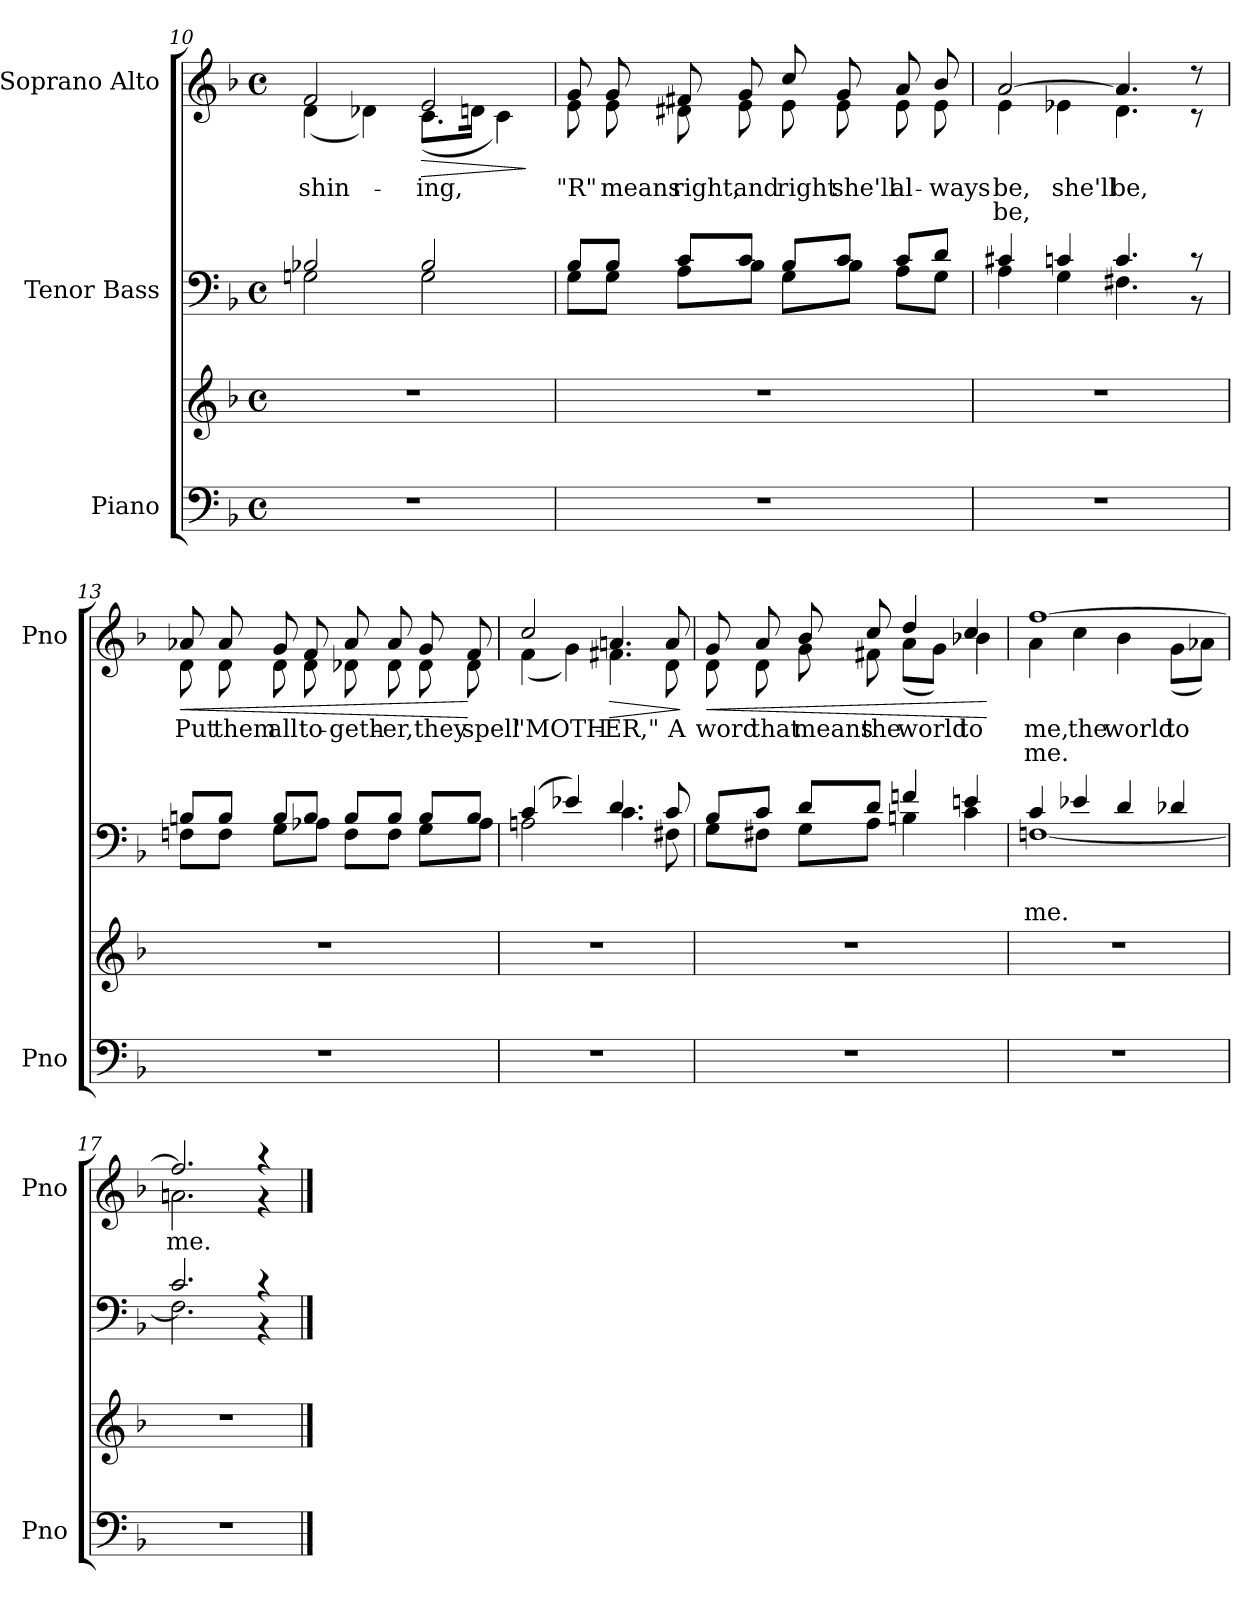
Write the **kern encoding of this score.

**kern	**kern	**kern	**text	**text	**kern	**text	**text	**dynam
*part3	*part3	*part2	*part2	*part2	*part1	*part1	*part1	*part1
*staff4	*staff3	*staff2	*staff2	*staff2	*staff1	*staff1	*staff1	*staff1
*I"Piano	*	*I"Tenor Bass	*	*	*I"Soprano Alto	*	*	*
*I'Pno	*	*	*	*	*I'Pno	*	*	*
*clefF4	*clefG2	*clefF4	*	*	*clefG2	*	*	*
*k[b-]	*k[b-]	*k[b-]	*	*	*k[b-]	*	*	*
*F:	*F:	*F:	*	*	*F:	*	*	*
*M4/4	*M4/4	*M4/4	*	*	*M4/4	*	*	*
*met(c)	*met(c)	*met(c)	*	*	*met(c)	*	*	*
=10	=10	=10	=10	=10	=10	=10	=10	=10
*	*	*^	*	*	*^	*	*	*
1r	1r	2B-X/	2Gn\	.	.	2f/	(4d\	shin-	.	.
.	.	.	.	.	.	.	4d-X\)	.	.	.
!	!	!	!	!	!	!	!	!	!	!LO:HP:b
.	.	2B-/	2G\	.	.	2e/	(8.c\L	-ing,	.	>
.	.	.	.	.	.	.	16dn\Jk	.	.	.
.	.	.	.	.	.	.	4c\)	.	.	.
*	*	*v	*v	*	*	*	*	*	*	*
*	*	*	*	*	*v	*v	*	*	*
.	.	.	.	.	.	.	.	]
!!LO:LB:g=z
=11	=11	=11	=11	=11	=11	=11	=11	=11
*	*	*^	*	*	*^	*	*	*
1r	1r	8B-/L	8G\L	.	.	8g/	8e\	"R"	.	.
.	.	8B-/J	8G\J	.	.	8g/	8e\	means	.	.
.	.	8c/L	8A\L	.	.	8f#X/	8d#X\	right,	.	.
.	.	8c/J	8B-\J	.	.	8g/	8e\	and	.	.
.	.	8B-/L	8G\L	.	.	8cc/	8e\	right	.	.
.	.	8c/J	8B-\J	.	.	8g/	8e\	she'll	.	.
.	.	8c/L	8A\L	.	.	8a/	8e\	al-	.	.
.	.	8d/J	8G\J	.	.	8b-/	8e\	-ways	.	.
=12	=12	=12	=12	=12	=12	=12	=12	=12	=12	=12
1r	1r	4c#X/	4A\	.	.	[>2a/	4e\	be,	be,	.
.	.	4cn/	4G\	.	.	.	4e-X\	she'll	.	.
.	.	4.c/	4.F#X\	.	.	4.a/]	4.d\	be,	.	.
.	.	8rc	8rBB	.	.	8rdd	8rc	.	.	.
=13	=13	=13	=13	=13	=13	=13	=13	=13	=13	=13
!	!	!	!	!	!	!	!	!	!	!LO:HP:b
1r	1r	8Bn/L	8Fn\L	.	.	8a-X/	8d\	Put	.	<
.	.	8B/J	8F\J	.	.	8a-/	8d\	them	.	.
.	.	8B/L	8G\L	.	.	8g/	8d\	all	.	.
.	.	8B/J	8A-X\J	.	.	8f/	8d\	to-	.	.
.	.	8B/L	8F\L	.	.	8a-/	8d-X\	-geth-	.	.
.	.	8B/J	8F\J	.	.	8a-/	8d-\	-er,	.	.
.	.	8B/L	8G\L	.	.	8g/	8d-\	they	.	.
.	.	8B/J	8A-\J	.	.	8f/	8d-\	spell	.	[
=14	=14	=14	=14	=14	=14	=14	=14	=14	=14	=14
1r	1r	(4c/	2An\	.	.	2cc/	(4f\	"MOTH-	.	.
.	.	4e-X/)	.	.	.	.	4g\)	.	.	.
!	!	!	!	!	!	!	!	!	!	!LO:HP:b
.	.	4.d/	4.c\	.	.	4.an/	4.f#X\	-ER,"	.	>
.	.	8c/	8F#X\	.	.	8a/	8d\	A	.	.
*	*	*v	*v	*	*	*	*	*	*	*
*	*	*	*	*	*v	*v	*	*	*
.	.	.	.	.	.	.	.	]
!!LO:PB:g=z
=15	=15	=15	=15	=15	=15	=15	=15	=15
*	*	*^	*	*	*	*	*	*
!	!	!	!	!	!	!	!	!	!LO:HP:b
*	*	*	*	*	*	*^	*	*	*
1r	1r	8B-/L	8G\L	.	.	8g/	8d\	word	.	<
.	.	8c/J	8F#X\J	.	.	8a/	8d\	that	.	.
.	.	8d/L	8G\L	.	.	8b-/	8g\	means	.	.
.	.	8d/J	8A\J	.	.	8cc/	8f#X\	the	.	.
.	.	4fn/	4Bn\	.	.	4dd/	(8a\L	world	.	.
.	.	.	.	.	.	.	8g\J)	.	.	.
.	.	4en/	4c\	.	.	4cc/	4b-X\	to	.	.
*	*	*v	*v	*	*	*	*	*	*	*
*	*	*	*	*	*v	*v	*	*	*
.	.	.	.	.	.	.	.	[
=16	=16	=16	=16	=16	=16	=16	=16	=16
*	*	*^	*	*	*^	*	*	*
1r	1r	4c/	[<1Fn	.	me.	[>1ff	4a\	me,	me.	.
.	.	4e-X/	.	.	.	.	4cc\	the	.	.
.	.	4d/	.	.	.	.	4b-\	world	.	.
.	.	4d-X/	.	.	.	.	(8g\L	to	.	.
.	.	.	.	.	.	.	8a-X\J)	.	.	.
=17	=17	=17	=17	=17	=17	=17	=17	=17	=17	=17
1r	1r	2.c/	2.F\]	.	.	2.ff/]	2.an\	me.	.	.
.	.	4rc	4rBB	.	.	4raa	4rg	.	.	.
*	*	*v	*v	*	*	*	*	*	*	*
*	*	*	*	*	*v	*v	*	*	*
==	==	==	==	==	==	==	==	==
*-	*-	*-	*-	*-	*-	*-	*-	*-
